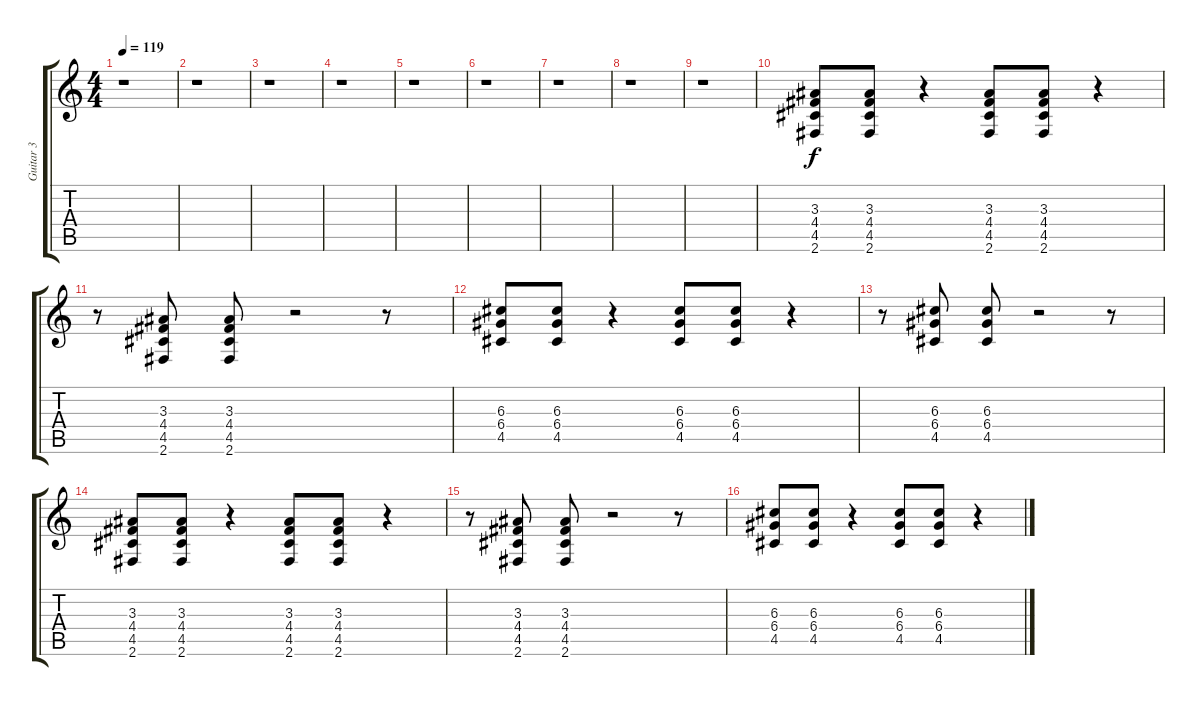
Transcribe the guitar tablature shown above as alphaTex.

\track ("Guitar 3" "Guitar 3") {instrument distortionguitar}
\staff {score tabs}
\tuning (E4 B3 G3 D3 A2 E2) {hide}
\ts (4 4)
\tempo 119
\clef g2
\ks c
r.1{dy f} |
r.1 |
r.1 |
r.1 |
r.1 |
r.1 |
r.1 |
r.1 |
r.1 |
(3.3 4.4 4.5 2.6).8 (3.3 4.4 4.5 2.6).8 r.4 (3.3 4.4 4.5 2.6).8 (3.3 4.4 4.5 2.6).8 r.4 |
r.8 (3.3 4.4 4.5 2.6).8 (3.3 4.4 4.5 2.6).8 r.2 r.8 |
(6.3 6.4 4.5).8 (6.3 6.4 4.5).8 r.4 (6.3 6.4 4.5).8 (6.3 6.4 4.5).8 r.4 |
r.8 (6.3 6.4 4.5).8 (6.3 6.4 4.5).8 r.2 r.8 |
(3.3 4.4 4.5 2.6).8 (3.3 4.4 4.5 2.6).8 r.4 (3.3 4.4 4.5 2.6).8 (3.3 4.4 4.5 2.6).8 r.4 |
r.8 (3.3 4.4 4.5 2.6).8 (3.3 4.4 4.5 2.6).8 r.2 r.8 |
(6.3 6.4 4.5).8 (6.3 6.4 4.5).8 r.4 (6.3 6.4 4.5).8 (6.3 6.4 4.5).8 r.4
